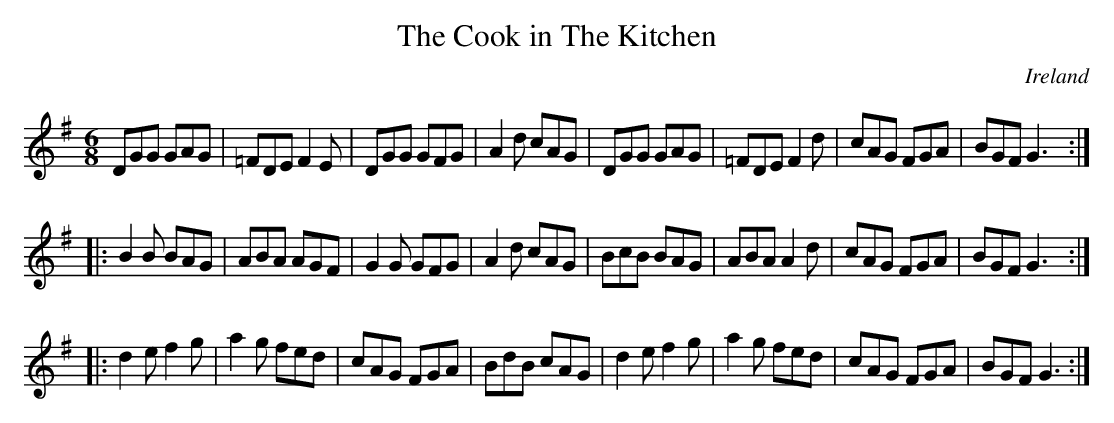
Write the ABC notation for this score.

X:1
T:Cook in The Kitchen, The
O:Ireland
M:6/8
K:G
DGG GAG|=FDE F2E|DGG GFG|A2d cAG|\
DGG GAG|=FDE F2d|cAG FGA|BGF G3::
B2B BAG|ABA AGF|G2G GFG|A2d cAG|\
BcB BAG|ABA A2d|cAG FGA|BGF G3::
d2e f2g|a2g fed|cAG FGA|BdB cAG|\
d2e f2g|a2g fed|cAG FGA|BGF G3:|
